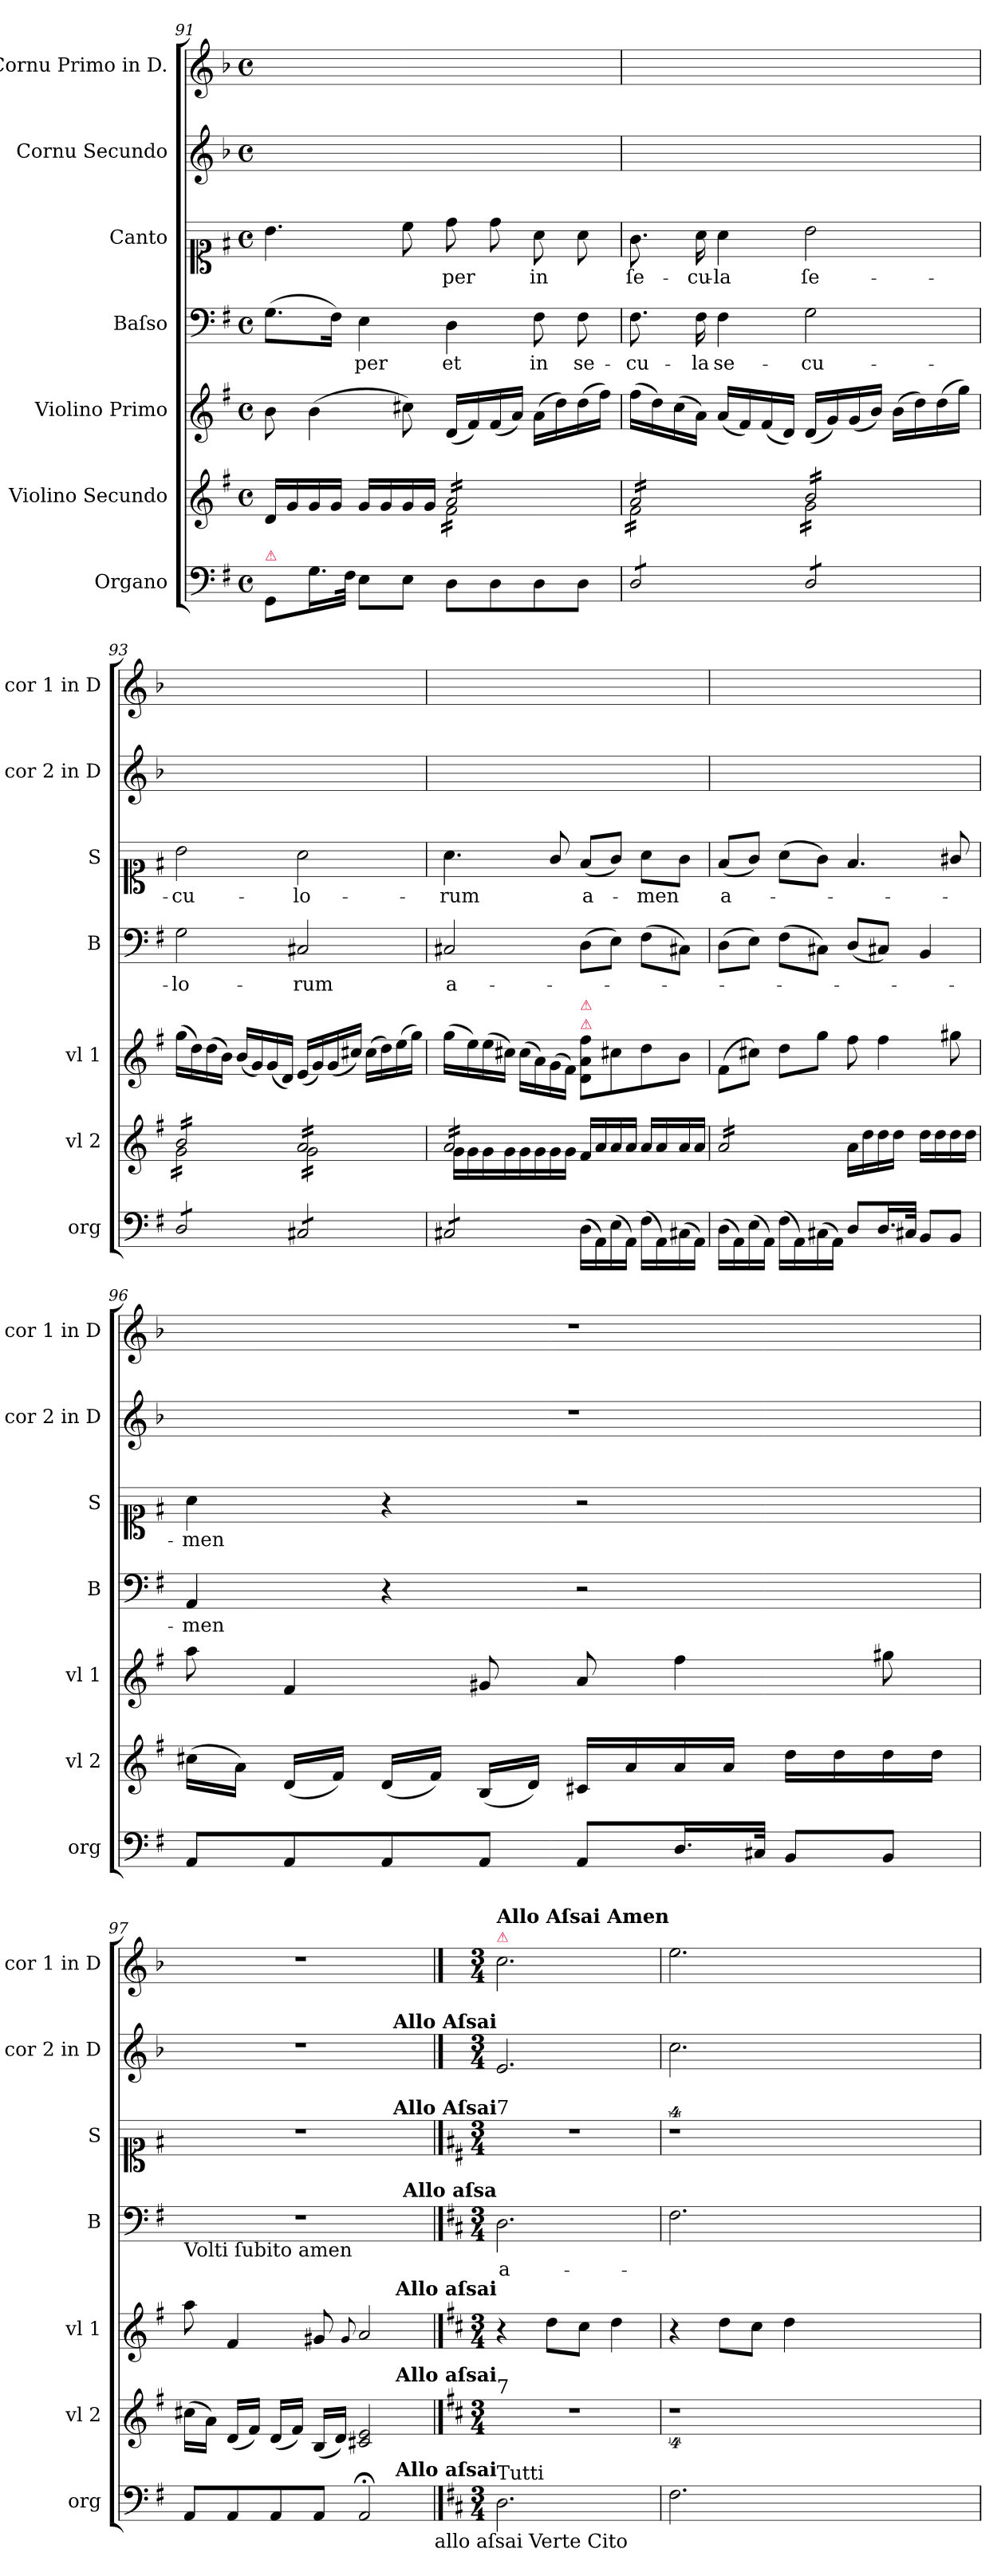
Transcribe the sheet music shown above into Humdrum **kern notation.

**kern	**kern	**kern	**kern	**text	**kern	**text	**kern	**kern
*part7	*part6	*part5	*part4	*part4	*part3	*part3	*part2	*part1
*staff7	*staff6	*staff5	*staff4	*staff4	*staff3	*staff3	*staff2	*staff1
*I"Organo	*I"Violino Secundo	*I"Violino Primo	*I"Baſso	*	*I"Canto	*	*I"Cornu Secundo	*I"Cornu Primo in D.
*I'org	*I'vl 2	*I'vl 1	*I'B	*	*I'S	*	*I'cor 2 in D	*I'cor 1 in D
*clefF4	*clefG2	*clefG2	*clefF4	*	*clefC1	*	*clefG2	*clefG2
*	*	*	*	*	*	*	*ITrd6c10	*ITrd6c10
*k[f#]	*k[f#]	*k[f#]	*k[f#]	*	*k[f#]	*	*k[f#]	*k[f#]
*	*	*G:	*	*	*	*	*G:	*G:
*M4/4	*M4/4	*M4/4	*M4/4	*	*M4/4	*	*M4/4	*M4/4
*met(c)	*met(c)	*met(c)	*met(c)	*	*met(c)	*	*met(c)	*met(c)
=91	=91	=91	=91	=91	=91	=91	=91	=91
*	*^	*	*	*	*	*	*	*
!LO:TX:a:color=crimson:t=⚠	!	!	!	!	!	!	!	!	!
8GG/L	16d/LL	2ryy	8b\	(8.G\L	.	4.b\	.	1ryy	1ryy
.	16g/	.	.	.	.	.	.	.	.
16.G\L	16g/	.	(4b\	.	.	.	.	.	.
.	16g/JJ	.	.	16F#\Jk)	.	.	.	.	.
32F#\JJk	.	.	.	.	.	.	.	.	.
8E\L	16g/LL	.	.	4E\	-per	.	.	.	.
.	16g/	.	.	.	.	.	.	.	.
8E\J	16g/	.	8cc#X\)	.	.	8cc\	.	.	.
.	16g/JJ	.	.	.	.	.	.	.	.
*	*tremolo	*	*	*	*	*	*	*	*
8D\L	16a/LL	16f#\LL	(16d/LL	4D\	et	8dd\	-per	.	.
.	16a/	16f#\	16f#/)	.	.	.	.	.	.
8D\	16a/	16f#\	(16f#/	.	.	8dd\	.	.	.
.	16a/	16f#\	16a/JJ)	.	.	.	.	.	.
8D\	16a/	16f#\	(16a\LL	8F#\	in	8a\	in	.	.
.	16a/	16f#\	16dd\)	.	.	.	.	.	.
8D\J	16a/	16f#\	(16dd\	8F#\	se-	8a\	.	.	.
.	16a/JJ	16f#\JJ	16ff#\JJ)	.	.	.	.	.	.
=92	=92	=92	=92	=92	=92	=92	=92	=92	=92
*tremolo	*	*	*	*	*	*	*	*	*
8D/L	16a/LL	16f#\LL	(16ff#\LL	8.F#\	-cu-	8.g\	ſe-	1ryy	1ryy
.	16a/	16f#\	16dd\)	.	.	.	.	.	.
8D/	16a/	16f#\	(16cc\	.	.	.	.	.	.
.	16a/	16f#\	16a\JJ)	16F#\	-la	16a\	-cu-	.	.
8D/	16a/	16f#\	(16a/LL	4F#\	se-	4a\	-la	.	.
.	16a/	16f#\	16f#/)	.	.	.	.	.	.
8D/J	16a/	16f#\	(16f#/	.	.	.	.	.	.
.	16a/JJ	16f#\JJ	16d/JJ)	.	.	.	.	.	.
8D/L	16b/LL	16g\LL	(16d/LL	2G\	-cu-	2b\	ſe-	.	.
.	16b/	16g\	16g/)	.	.	.	.	.	.
8D/	16b/	16g\	(16g/	.	.	.	.	.	.
.	16b/	16g\	16b/JJ)	.	.	.	.	.	.
8D/	16b/	16g\	(16b\LL	.	.	.	.	.	.
.	16b/	16g\	16dd\)	.	.	.	.	.	.
8D/J	16b/	16g\	(16dd\	.	.	.	.	.	.
.	16b/JJ	16g\JJ	16gg\JJ)	.	.	.	.	.	.
=93	=93	=93	=93	=93	=93	=93	=93	=93	=93
8D/L	16b/LL	16g\LL	(16gg\LL	2G\	-lo-	2b\	-cu-	1ryy	1ryy
.	16b/	16g\	16dd\)	.	.	.	.	.	.
8D/	16b/	16g\	(16dd\	.	.	.	.	.	.
.	16b/	16g\	16b\JJ)	.	.	.	.	.	.
8D/	16b/	16g\	(16b/LL	.	.	.	.	.	.
.	16b/	16g\	16g/)	.	.	.	.	.	.
8D/J	16b/	16g\	(16g/	.	.	.	.	.	.
.	16b/JJ	16g\JJ	16d/JJ)	.	.	.	.	.	.
8C#X/L	16a/LL	16g\LL	(16e/LL	2C#X/	-rum	2a\	-lo-	.	.
.	16a/	16g\	16g/)	.	.	.	.	.	.
8C#X/	16a/	16g\	(16g/	.	.	.	.	.	.
.	16a/	16g\	16cc#X/JJ)	.	.	.	.	.	.
8C#X/	16a/	16g\	(16cc#\LL	.	.	.	.	.	.
.	16a/	16g\	16dd\)	.	.	.	.	.	.
8C#X/J	16a/	16g\	(16ee\	.	.	.	.	.	.
.	16a/JJ	16g\JJ	16gg\JJ)	.	.	.	.	.	.
=94	=94	=94	=94	=94	=94	=94	=94	=94	=94
8C#X/L	16a/LL	16g\LL	(16gg\LL	2C#X/	a-	4.a\	-rum	1ryy	1ryy
.	16a/	16g\	16ee\)	.	.	.	.	.	.
8C#X/	16a/	16g\	(16ee\	.	.	.	.	.	.
.	16a/	16g\	16cc#X\JJ)	.	.	.	.	.	.
8C#X/	16a/	16g\	(16cc#\LL	.	.	.	.	.	.
.	16a/	16g\	16a\)	.	.	.	.	.	.
8C#X/J	16a/	16g\	(16g\	.	.	8g/	.	.	.
*Xtremolo	*	*	*	*	*	*	*	*	*
.	16a/JJ	16g\JJ	16f#\JJ)	.	.	.	.	.	.
*	*Xtremolo	*	*	*	*	*	*	*	*
!	!	!	!LO:TX:a:color=crimson:t=⚠	!	!	!	!	!	!
!	!	!	!LO:TX:a:color=crimson:t=⚠	!	!	!	!	!	!
(16D\LL	16f#/LL	2ryy	8d/ 8a/ 8ff#/L	(8D\L	.	(8f#/L	a-	.	.
16AA\)	16a/	.	.	.	.	.	.	.	.
(16E\	16a/	.	8cc#X\	8E\J)	.	8g/J)	.	.	.
16AA\JJ)	16a/JJ	.	.	.	.	.	.	.	.
(16F#\LL	16a/LL	.	8dd\	(8F#\L	.	8a\L	-men	.	.
16AA\)	16a/	.	.	.	.	.	.	.	.
(16C#X\	16a/	.	8b\J	8C#X\J)	.	8g\J	.	.	.
16AA\JJ)	16a/JJ	.	.	.	.	.	.	.	.
*	*v	*v	*	*	*	*	*	*	*
=95	=95	=95	=95	=95	=95	=95	=95	=95
*	*tremolo	*	*	*	*	*	*	*
(16D\LL	16a/LL	(8f#\L	(8D\L	.	(8f#/L	a-	1ryy	1ryy
16AA\)	16a/	.	.	.	.	.	.	.
(16E\	16a/	8cc#X\J)	8E\J)	.	8g/J)	.	.	.
16AA\JJ)	16a/	.	.	.	.	.	.	.
(16F#\LL	16a/	8dd\L	(8F#\L	.	(8a\L	.	.	.
16AA\)	16a/	.	.	.	.	.	.	.
(16C#X\	16a/	8gg\J	8C#X\J)	.	8g\J)	.	.	.
16AA\JJ)	16a/JJ	.	.	.	.	.	.	.
*	*Xtremolo	*	*	*	*	*	*	*
8D/L	16a\LL	8ff#\	(8D/L	.	4.f#/	.	.	.
.	16dd\	.	.	.	.	.	.	.
16.D/L	16dd\	4ff#\	8C#X/J)	.	.	.	.	.
.	16dd\JJ	.	.	.	.	.	.	.
32C#X/JJk	.	.	.	.	.	.	.	.
8BB/L	16dd\LL	.	4BB/	.	.	.	.	.
.	16dd\	.	.	.	.	.	.	.
8BB/J	16dd\	8gg#X\	.	.	8g#X/	.	.	.
.	16dd\JJ	.	.	.	.	.	.	.
=96	=96	=96	=96	=96	=96	=96	=96	=96
8AA/L	(16cc#X\LL	8aa\	4AA/	men	4a\	-men	1r	1r
.	16a\JJ)	.	.	.	.	.	.	.
8AA/	(16d/LL	4f#/	.	.	.	.	.	.
.	16f#/JJ)	.	.	.	.	.	.	.
8AA/	(16d/LL	.	4r	.	4r	.	.	.
.	16f#/JJ)	.	.	.	.	.	.	.
8AA/J	(16B/LL	8g#X/	.	.	.	.	.	.
.	16d/JJ)	.	.	.	.	.	.	.
8AA/L	16c#X/LL	8a/	2r	.	2r	.	.	.
.	16a/	.	.	.	.	.	.	.
16.D/L	16a/	4ff#\	.	.	.	.	.	.
.	16a/JJ	.	.	.	.	.	.	.
32C#X/JJk	.	.	.	.	.	.	.	.
8BB/L	16dd\LL	.	.	.	.	.	.	.
.	16dd\	.	.	.	.	.	.	.
8BB/J	16dd\	8gg#X\	.	.	.	.	.	.
.	16dd\JJ	.	.	.	.	.	.	.
=97	=97	=97	=97	=97	=97	=97	=97	=97
!	!	!	!LO:TX:b:t=Volti ſubito amen	!	!	!	!	!
8AA/L	(16cc#X\LL	8aa\	1r	.	1r	.	1r	1r
.	16a\JJ)	.	.	.	.	.	.	.
8AA/	(16d/LL	4f#/	.	.	.	.	.	.
.	16f#/JJ)	.	.	.	.	.	.	.
8AA/	(16d/LL	.	.	.	.	.	.	.
.	16f#/JJ)	.	.	.	.	.	.	.
8AA/J	(16B/LL	8g#X/	.	.	.	.	.	.
.	16d/JJ)	.	.	.	.	.	.	.
.	.	8qqg#/	.	.	.	.	.	.
2AA;/	2c#X/ 2e/	2a/	.	.	.	.	.	.
!LO:TX:b:t=allo aſsai Verte Cito	!	!	!	!	!	!	!	!
==98	==98	==98	==98	==98	==98	==98	==98	==98
*k[f#c#]	*k[f#c#]	*k[f#c#]	*k[f#c#]	*	*k[f#c#]	*	*k[f#c#]	*k[f#c#]
*M3/4	*M3/4	*M3/4	*M3/4	*	*M3/4	*	*M3/4	*M3/4
!	!	!	!	!	!	!	!	!LO:TX:a:color=crimson:t=⚠
!	!	!	!	!	!	!	!	!LO:TX:a:B:t=Allo Aſsai Amen
!	!	!	!	!	!	!	!LO:TX:a:B:rj:t=Allo Aſsai	!
!	!	!	!	!	!LO:TX:a:t=7	!	!	!
!	!	!	!	!	!LO:TX:a:B:rj:t=Allo Aſsai	!	!	!
!	!	!	!LO:TX:a:B:rj:t=Allo aſsa	!	!	!	!	!
!	!	!LO:TX:a:B:rj:t=Allo aſsai	!	!	!	!	!	!
!	!LO:TX:a:B:rj:t=Allo aſsai	!	!	!	!	!	!	!
!	!LO:TX:a:t=7	!	!	!	!	!	!	!
!LO:TX:a:t=Tutti	!	!	!	!	!	!	!	!
!LO:TX:a:B:rj:t=Allo aſsai	!	!	!	!	!	!	!	!
2.D\	2.r	4r	2.D\	a-	2.r	.	2.F#/	2.d\
.	.	8dd\L	.	.	.	.	.	.
.	.	8cc#\J	.	.	.	.	.	.
.	.	4dd\	.	.	.	.	.	.
=99	=99	=99	=99	=99	=99	=99	=99	=99
2.F#\	4%9r	4r	2.F#\	.	4%9r	.	2.d\	2.f#\
.	.	8dd\L	.	.	.	.	.	.
.	.	8cc#\J	.	.	.	.	.	.
.	.	4dd\	.	.	.	.	.	.
1.ryy	.	1.ryy	1.ryy	.	.	.	1.ryy	1.ryy
=	=	=	=	=	=	=	=	=
*-	*-	*-	*-	*-	*-	*-	*-	*-
